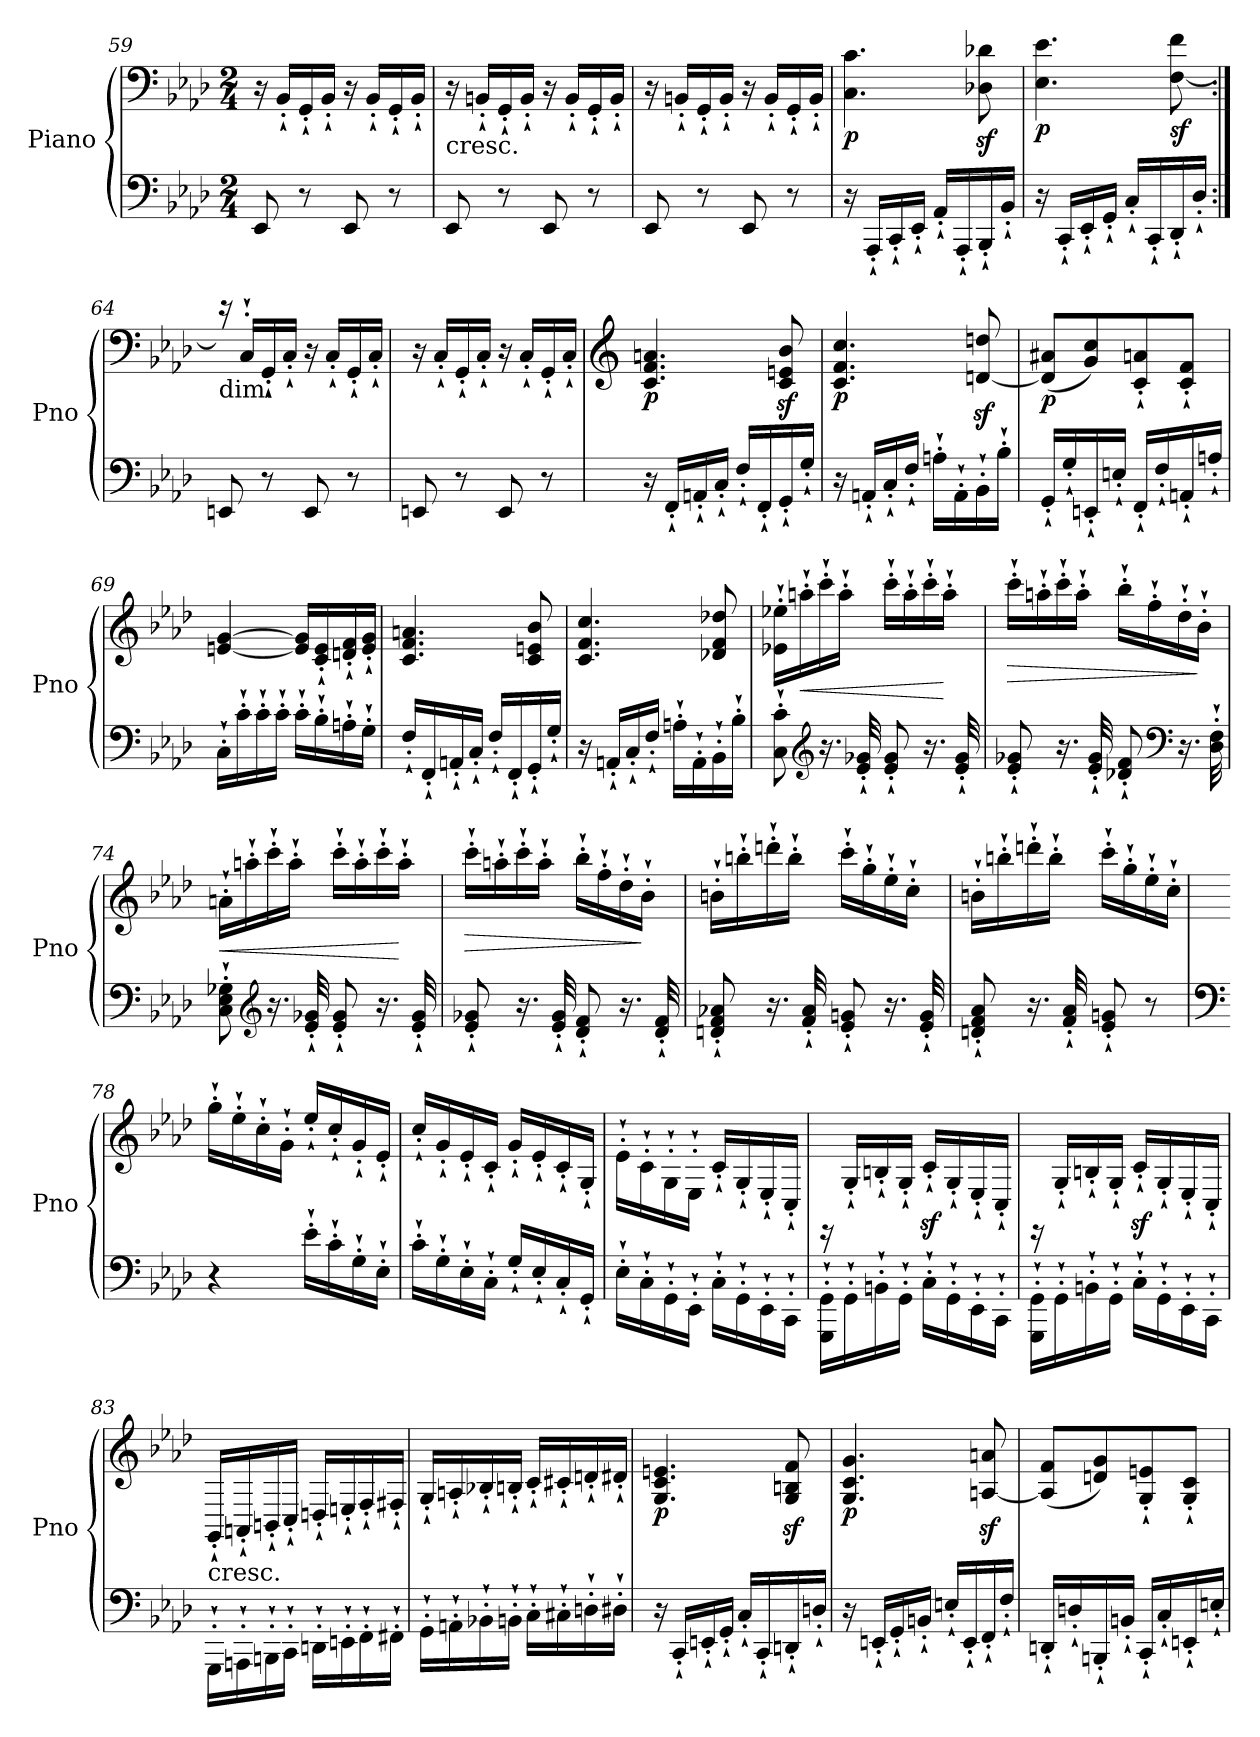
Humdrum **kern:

**kern	**kern	**dynam
*part1	*part1	*part1
*staff2	*staff1	*staff1/2
*I"Piano	*	*
*I'Pno	*	*
*clefF4	*clefF4	*
*k[b-e-a-d-]	*k[b-e-a-d-]	*
*A-:	*A-:	*
*M2/4	*M2/4	*
=59	=59	=59
8EE-/	16r	.
.	16BB-'`/LL	.
8r	16GG'`/	.
.	16BB-'`/JJ	.
8EE-/	16r	.
.	16BB-'`/LL	.
8r	16GG'`/	.
.	16BB-'`/JJ	.
=60	=60	=60
!	!LO:TX:b:t=cresc.	!
8EE-/	16r	.
.	16BBn'`/LL	.
8r	16GG'`/	.
.	16BB'`/JJ	.
8EE-/	16r	.
.	16BB'`/LL	.
8r	16GG'`/	.
.	16BB'`/JJ	.
=61	=61	=61
8EE-/	16r	.
.	16BBn'`/LL	.
8r	16GG'`/	.
.	16BB'`/JJ	.
8EE-/	16r	.
.	16BB'`/LL	.
8r	16GG'`/	.
.	16BB'`/JJ	.
!!LO:LB:g=z
=62	=62	=62
!	!	!LO:DY:b
16r	4.C\ 4.c\	p
16AAA-'`/LL	.	.
16CC'`/	.	.
16EE-'`/JJ	.	.
16AA-'`/LL	.	.
16AAA-'`/	.	.
16BBB-'`/	8D-X\z< 8d-X\z<	.
16BB-'`/JJ	.	.
=63	=63	=63
*	*^	*
!	!	!	!LO:DY:b
16r	4.E-\ 4.e-\	4.ryy	p
16CC'`/LL	.	.	.
16EE-'`/	.	.	.
16GG'`/JJ	.	.	.
16C'`/LL	.	.	.
16CC'`/	.	.	.
!	!	!	!LO:DY:b
16DD-'`/	8ryy	[8F\ 8f\	sf
16D-'`/JJ	.	.	.
=64:|!	=64:|!	=64:|!	=64:|!
!	!LO:TX:b:t=dim.	!	!
8EEn/	16r	8Fyy]	.
.	16C'`/LL	.	.
8r	16GG'`/	4.ryy	.
.	16C'`/JJ	.	.
8EE/	16r	.	.
.	16C'`/LL	.	.
8r	16GG'`/	.	.
.	16C'`/JJ	.	.
*	*v	*v	*
=65	=65	=65
8EEn/	16r	.
.	16C'`/LL	.
8r	16GG'`/	.
.	16C'`/JJ	.
8EE/	16r	.
.	16C'`/LL	.
8r	16GG'`/	.
.	16C'`/JJ	.
=66	=66	=66
*	*clefG2	*
!	!	!LO:DY:b
16r	4.c/ 4.f/ 4.an/	p
16FF'`/LL	.	.
16AAn'`/	.	.
16C'`/JJ	.	.
16F'`/LL	.	.
16FF'`/	.	.
16GG'`/	8c/z> 8en/z> 8b-/z>	.
16G'`/JJ	.	.
!!LO:LB:g=z
=67	=67	=67
!	!	!LO:DY:b
16r	4.c/ 4.f/ 4.cc/	p
16AAn'`/LL	.	.
16C'`/	.	.
16F'`/JJ	.	.
16An'`\LL	.	.
16AA'`\	.	.
16BB-'`\	[8dn/z> 8ddn/z>	.
16B-'`\JJ	.	.
=68	=68	=68
!	!	!LO:DY:b
16GG'`/LL	(<8d/] 8a#X/L	p
16G'`/	.	.
16EEn'`/	8g/ 8cc/)	.
16En'`/JJ	.	.
16FF'`/LL	8c/'` 8an/'`	.
16F'`/	.	.
16AAn'`/	8c/'` 8f/'`J	.
16An'`/JJ	.	.
=69	=69	=69
16C'`\LL	[4en/ [4g/	.
16c'`\	.	.
16c'`\	.	.
16c'`\JJ	.	.
16c'`\LL	16e/] 16g/]LL	.
16B-'`\	16c/'` 16e/'`	.
16An'`\	16dn/'` 16f/'`	.
16G'`\JJ	16e/'` 16g/'`JJ	.
=70	=70	=70
16F'`/LL	4.c/ 4.f/ 4.an/	.
16FF'`/	.	.
16AAn'`/	.	.
16C'`/JJ	.	.
16F'`/LL	.	.
16FF'`/	.	.
16GG'`/	8c/ 8en/ 8b-/	.
16G'`/JJ	.	.
!!LO:LB:g=z
=71	=71	=71
16r	4.c/ 4.f/ 4.cc/	.
16AAn'`/LL	.	.
16C'`/	.	.
16F'`/JJ	.	.
16An'`\LL	.	.
16AA'`\	.	.
16BB-'`\	8d-X/ 8f/ 8dd-X/	.
16B-'`\JJ	.	.
=72	=72	=72
8C\'` 8c\'`	16e-X\'` 16ee-X\'`LL	.
!	!	!LO:HP:b
.	16aan'`\	<
*clefG2	*	*
16.r	16ccc'`\	.
.	16aa'`\JJ	.
32e-/'` 32g-X/'`	.	.
8e-/'` 8g-/'`	16ccc'`\LL	.
.	16aa'`\	.
16.r	16ccc'`\	.
.	16aa'`\JJ	[
32e-/'` 32g-/'`	.	.
=73	=73	=73
!	!	!LO:HP:b
8e-/'` 8g-X/'`	16ccc'`\LL	>
.	16aan'`\	.
16.r	16ccc'`\	.
.	16aa'`\JJ	.
32e-/'` 32g-/'`	.	.
8d-X/'` 8f/'`	16bb-'`\LL	.
.	16ff'`\	.
*clefF4	*	*
16.r	16dd-'`\	.
.	16b-'`\JJ	]
32D-\'` 32F\'`	.	.
!!LO:LB:g=z
=74	=74	=74
!	!	!LO:HP:b
8C\'` 8E-\'` 8G-X\'`	16an'`\LL	<
.	16aan'`\	.
*clefG2	*	*
16.r	16ccc'`\	.
.	16aa'`\JJ	.
32e-/'` 32g-X/'`	.	.
8e-/'` 8g-/'`	16ccc'`\LL	.
.	16aa'`\	.
16.r	16ccc'`\	.
.	16aa'`\JJ	[
32e-/'` 32g-/'`	.	.
=75	=75	=75
!	!	!LO:HP:b
8e-/'` 8g-X/'`	16ccc'`\LL	>
.	16aan'`\	.
16.r	16ccc'`\	.
.	16aa'`\JJ	.
32e-/'` 32g-/'`	.	.
8d-/'` 8f/'`	16bb-'`\LL	.
.	16ff'`\	.
16.r	16dd-'`\	.
.	16b-'`\JJ	]
32d-/'` 32f/'`	.	.
=76	=76	=76
8dn/'` 8f/'` 8a-X/'`	16bn'`\LL	.
.	16bbn'`\	.
16.r	16dddn'`\	.
.	16bb'`\JJ	.
32f/'` 32a-/'`	.	.
8e-/'` 8gn/'`	16ccc'`\LL	.
.	16gg'`\	.
16.r	16ee-'`\	.
.	16cc'`\JJ	.
32e-/'` 32g/'`	.	.
!!LO:PB:g=z
=77	=77	=77
8dn/'` 8f/'` 8a-/'`	16bn'`\LL	.
.	16bbn'`\	.
16.r	16dddn'`\	.
.	16bb'`\JJ	.
32f/'` 32a-/'`	.	.
8e-/'` 8gn/'`	16ccc'`\LL	.
.	16gg'`\	.
8r	16ee-'`\	.
.	16cc'`\JJ	.
=78	=78	=78
*clefF4	*	*
4r	16gg'`\LL	.
.	16ee-'`\	.
.	16cc'`\	.
.	16g'`\JJ	.
16e-'`\LL	16ee-'`/LL	.
16c'`\	16cc'`/	.
16G'`\	16g'`/	.
16E-'`\JJ	16e-'`/JJ	.
=79	=79	=79
16c'`\LL	16cc'`/LL	.
16G'`\	16g'`/	.
16E-'`\	16e-'`/	.
16C'`\JJ	16c'`/JJ	.
16G'`/LL	16g'`/LL	.
16E-'`/	16e-'`/	.
16C'`/	16c'`/	.
16GG'`/JJ	16G'`/JJ	.
=80	=80	=80
16E-'`\LL	16e-'`\LL	.
16C'`\	16c'`\	.
16GG'`\	16G'`\	.
16EE-'`\JJ	16E-'`\JJ	.
16C'`\LL	16c'`/LL	.
16GG'`\	16G'`/	.
16EE-'`\	16E-'`/	.
16CC'`\JJ	16C'`/JJ	.
!!LO:LB:g=z
=81	=81	=81
16GGG\'` 16GG\'`LL	16rEE	.
16GG'`\	16G'`/LL	.
16BBn'`\	16Bn'`/	.
16GG'`\JJ	16G'`/JJ	.
16C'`\LL	16cz<'`/LL	.
16GG'`\	16G'`/	.
16EE-'`\	16E-'`/	.
16CC'`\JJ	16C'`/JJ	.
=82	=82	=82
16GGG\'` 16GG\'`LL	16rEE	.
16GG'`\	16G'`/LL	.
16BBn'`\	16Bn'`/	.
16GG'`\JJ	16G'`/JJ	.
16C'`\LL	16cz<'`/LL	.
16GG'`\	16G'`/	.
16EE-'`\	16E-'`/	.
16CC'`\JJ	16C'`/JJ	.
=83	=83	=83
!	!LO:TX:b:t=cresc.	!
16GGG'`\LL	16GG'`/LL	.
16AAAn'`\	16AAn'`/	.
16BBBn'`\	16BBn'`/	.
16CC'`\JJ	16C'`/JJ	.
16DDn'`\LL	16Dn'`/LL	.
16EEn'`\	16En'`/	.
16FF'`\	16F'`/	.
16FF#X'`\JJ	16F#X'`/JJ	.
!!LO:LB:g=z
=84	=84	=84
16GG'`\LL	16G'`/LL	.
16AAn'`\	16An'`/	.
16BB-X'`\	16B-X'`/	.
16BBn'`\JJ	16Bn'`/JJ	.
16C'`\LL	16c'`/LL	.
16C#X'`\	16c#X'`/	.
16Dn'`\	16dn'`/	.
16D#X'`\JJ	16d#X'`/JJ	.
=85	=85	=85
!	!	!LO:DY:b
16r	4.G/ 4.c/ 4.en/	p
16CC'`/LL	.	.
16EEn'`/	.	.
16GG'`/JJ	.	.
16C'`/LL	.	.
16CC'`/	.	.
16DDn'`/	8G/z> 8Bn/z> 8f/z>	.
16Dn'`/JJ	.	.
=86	=86	=86
!	!	!LO:DY:b
16r	4.G/ 4.c/ 4.g/	p
16EEn'`/LL	.	.
16GG'`/	.	.
16BBn'`/JJ	.	.
16En'`/LL	.	.
16EE'`/	.	.
16FF'`/	[8An/z> 8an/z>	.
16F'`/JJ	.	.
=87	=87	=87
16DDn'`/LL	(<8A/] 8f/L	.
16Dn'`/	.	.
16BBBn'`/	8dn/ 8g/)	.
16BBn'`/JJ	.	.
16CC'`/LL	8G/'` 8en/'`	.
16C'`/	.	.
16EEn'`/	8G/'` 8c/'`J	.
16En'`/JJ	.	.
=	=	=
*-	*-	*-
